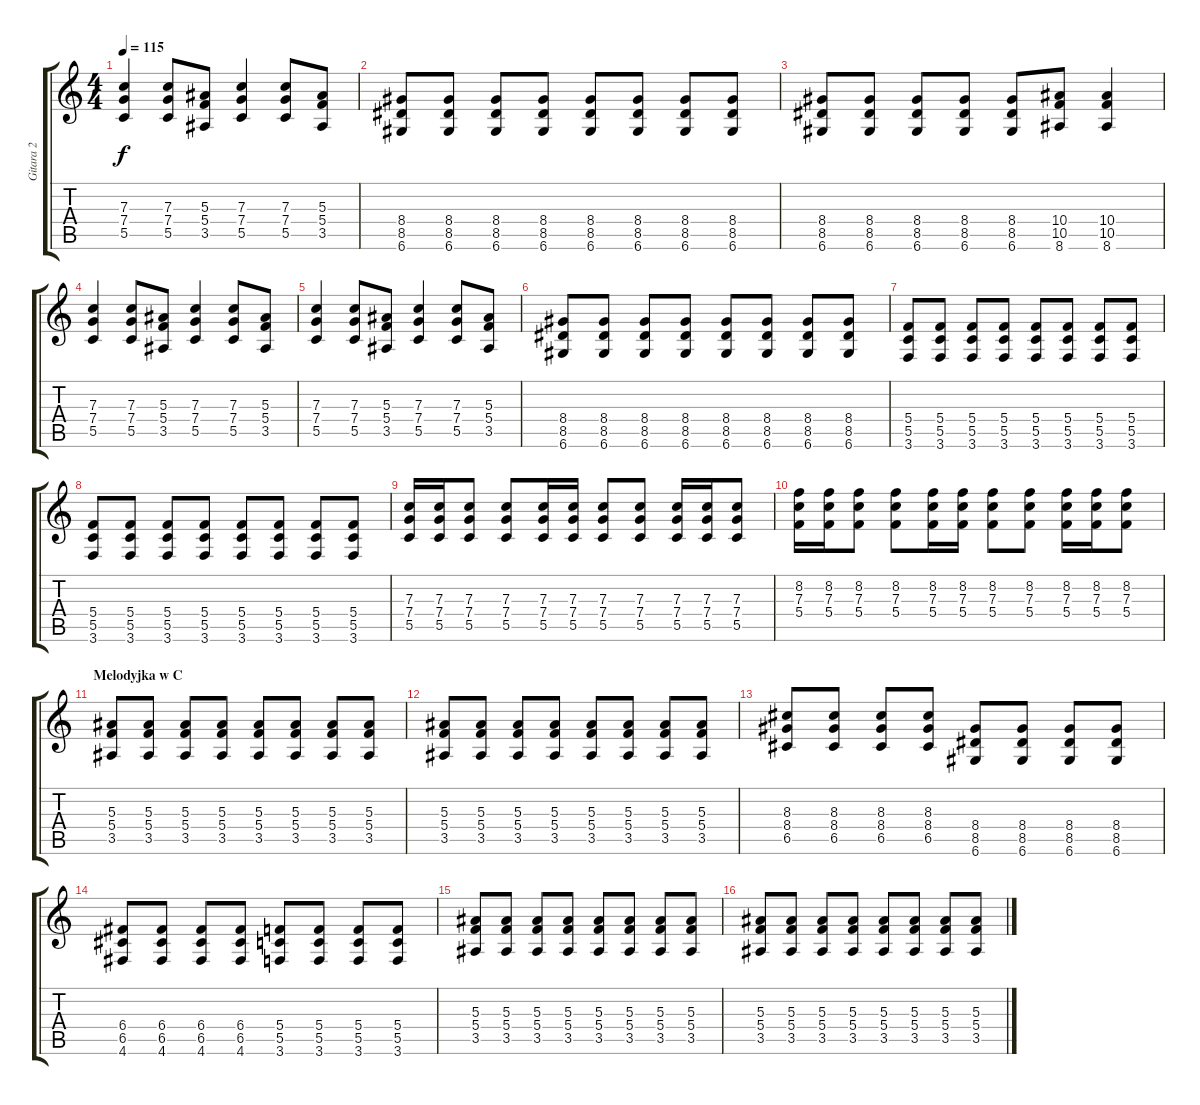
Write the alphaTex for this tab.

\track ("Gitara 2" "Gitara 2") {instrument overdrivenguitar}
\staff {score tabs}
\tuning (D4 A3 F3 C3 G2 D2) {hide}
\ts (4 4)
\tempo 115
\clef g2
\ks c
(7.3 7.4 5.5).4{dy f} (7.3 7.4 5.5).8 (5.3 5.4 3.5).8 (7.3 7.4 5.5).4 (7.3 7.4 5.5).8 (5.3 5.4 3.5).8 |
(8.4 8.5 6.6).8 (8.4 8.5 6.6).8 (8.4 8.5 6.6).8 (8.4 8.5 6.6).8 (8.4 8.5 6.6).8 (8.4 8.5 6.6).8 (8.4 8.5 6.6).8 (8.4 8.5 6.6).8 |
(8.4 8.5 6.6).8 (8.4 8.5 6.6).8 (8.4 8.5 6.6).8 (8.4 8.5 6.6).8 (8.4 8.5 6.6).8 (10.4 10.5 8.6).8 (10.4 10.5 8.6).4 |
(7.3 7.4 5.5).4 (7.3 7.4 5.5).8 (5.3 5.4 3.5).8 (7.3 7.4 5.5).4 (7.3 7.4 5.5).8 (5.3 5.4 3.5).8 |
(7.3 7.4 5.5).4 (7.3 7.4 5.5).8 (5.3 5.4 3.5).8 (7.3 7.4 5.5).4 (7.3 7.4 5.5).8 (5.3 5.4 3.5).8 |
(8.4 8.5 6.6).8 (8.4 8.5 6.6).8 (8.4 8.5 6.6).8 (8.4 8.5 6.6).8 (8.4 8.5 6.6).8 (8.4 8.5 6.6).8 (8.4 8.5 6.6).8 (8.4 8.5 6.6).8 |
(5.4 5.5 3.6).8 (5.4 5.5 3.6).8 (5.4 5.5 3.6).8 (5.4 5.5 3.6).8 (5.4 5.5 3.6).8 (5.4 5.5 3.6).8 (5.4 5.5 3.6).8 (5.4 5.5 3.6).8 |
(5.4 5.5 3.6).8 (5.4 5.5 3.6).8 (5.4 5.5 3.6).8 (5.4 5.5 3.6).8 (5.4 5.5 3.6).8 (5.4 5.5 3.6).8 (5.4 5.5 3.6).8 (5.4 5.5 3.6).8 |
(7.3 7.4 5.5).16 (7.3 7.4 5.5).16 (7.3 7.4 5.5).8 (7.3 7.4 5.5).8 (7.3 7.4 5.5).16 (7.3 7.4 5.5).16 (7.3 7.4 5.5).8 (7.3 7.4 5.5).8 (7.3 7.4 5.5).16 (7.3 7.4 5.5).16 (7.3 7.4 5.5).8 |
(8.2 7.3 5.4).16 (8.2 7.3 5.4).16 (8.2 7.3 5.4).8 (8.2 7.3 5.4).8 (8.2 7.3 5.4).16 (8.2 7.3 5.4).16 (8.2 7.3 5.4).8 (8.2 7.3 5.4).8 (8.2 7.3 5.4).16 (8.2 7.3 5.4).16 (8.2 7.3 5.4).8 |
\section ("" "Melodyjka w C")
(5.3 5.4 3.5).8 (5.3 5.4 3.5).8 (5.3 5.4 3.5).8 (5.3 5.4 3.5).8 (5.3 5.4 3.5).8 (5.3 5.4 3.5).8 (5.3 5.4 3.5).8 (5.3 5.4 3.5).8 |
(5.3 5.4 3.5).8 (5.3 5.4 3.5).8 (5.3 5.4 3.5).8 (5.3 5.4 3.5).8 (5.3 5.4 3.5).8 (5.3 5.4 3.5).8 (5.3 5.4 3.5).8 (5.3 5.4 3.5).8 |
(8.3 8.4 6.5).8 (8.3 8.4 6.5).8 (8.3 8.4 6.5).8 (8.3 8.4 6.5).8 (8.4 8.5 6.6).8 (8.4 8.5 6.6).8 (8.4 8.5 6.6).8 (8.4 8.5 6.6).8 |
(6.4 6.5 4.6).8 (6.4 6.5 4.6).8 (6.4 6.5 4.6).8 (6.4 6.5 4.6).8 (5.4 5.5 3.6).8 (5.4 5.5 3.6).8 (5.4 5.5 3.6).8 (5.4 5.5 3.6).8 |
(5.3 5.4 3.5).8 (5.3 5.4 3.5).8 (5.3 5.4 3.5).8 (5.3 5.4 3.5).8 (5.3 5.4 3.5).8 (5.3 5.4 3.5).8 (5.3 5.4 3.5).8 (5.3 5.4 3.5).8 |
(5.3 5.4 3.5).8 (5.3 5.4 3.5).8 (5.3 5.4 3.5).8 (5.3 5.4 3.5).8 (5.3 5.4 3.5).8 (5.3 5.4 3.5).8 (5.3 5.4 3.5).8 (5.3 5.4 3.5).8
